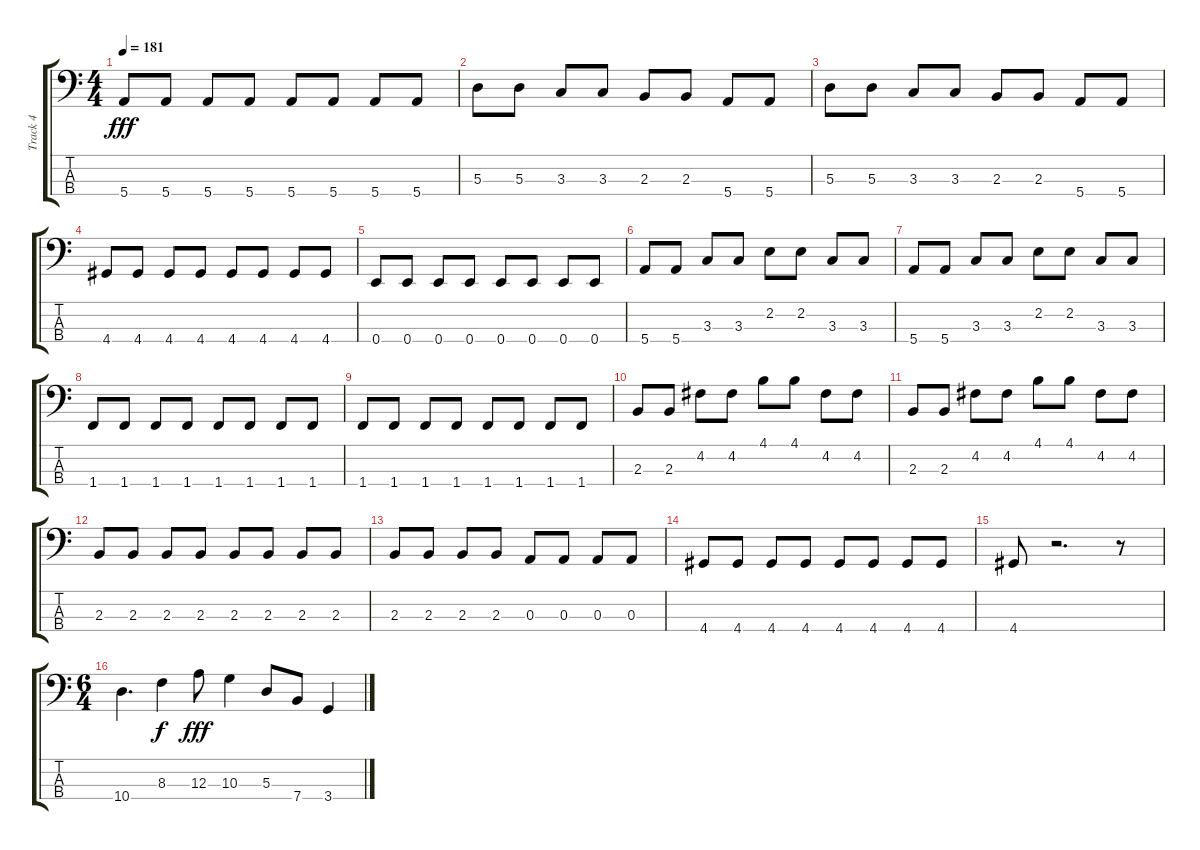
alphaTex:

\track ("Track 4" "Track 4") {instrument electricbasspick}
\staff {score tabs}
\tuning (G2 D2 A1 E1) {hide}
\ts (4 4)
\tempo 181
\clef f4
\ks c
5.4.8{dy fff} 5.4.8 5.4.8 5.4.8 5.4.8 5.4.8 5.4.8 5.4.8 |
5.3.8 5.3.8 3.3.8 3.3.8 2.3.8 2.3.8 5.4.8 5.4.8 |
5.3.8 5.3.8 3.3.8 3.3.8 2.3.8 2.3.8 5.4.8 5.4.8 |
4.4.8 4.4.8 4.4.8 4.4.8 4.4.8 4.4.8 4.4.8 4.4.8 |
0.4.8 0.4.8 0.4.8 0.4.8 0.4.8 0.4.8 0.4.8 0.4.8 |
5.4.8 5.4.8 3.3.8 3.3.8 2.2.8 2.2.8 3.3.8 3.3.8 |
5.4.8 5.4.8 3.3.8 3.3.8 2.2.8 2.2.8 3.3.8 3.3.8 |
1.4.8 1.4.8 1.4.8 1.4.8 1.4.8 1.4.8 1.4.8 1.4.8 |
1.4.8 1.4.8 1.4.8 1.4.8 1.4.8 1.4.8 1.4.8 1.4.8 |
2.3.8 2.3.8 4.2.8 4.2.8 4.1.8 4.1.8 4.2.8 4.2.8 |
2.3.8 2.3.8 4.2.8 4.2.8 4.1.8 4.1.8 4.2.8 4.2.8 |
2.3.8 2.3.8 2.3.8 2.3.8 2.3.8 2.3.8 2.3.8 2.3.8 |
2.3.8 2.3.8 2.3.8 2.3.8 0.3.8 0.3.8 0.3.8 0.3.8 |
4.4.8 4.4.8 4.4.8 4.4.8 4.4.8 4.4.8 4.4.8 4.4.8 |
4.4.8 r.2{d} r.8 |
\ts (6 4)
10.4.4{d} 8.3.4{dy f} 12.3.8{dy fff} 10.3.4 5.3.8 7.4.8 3.4.4
